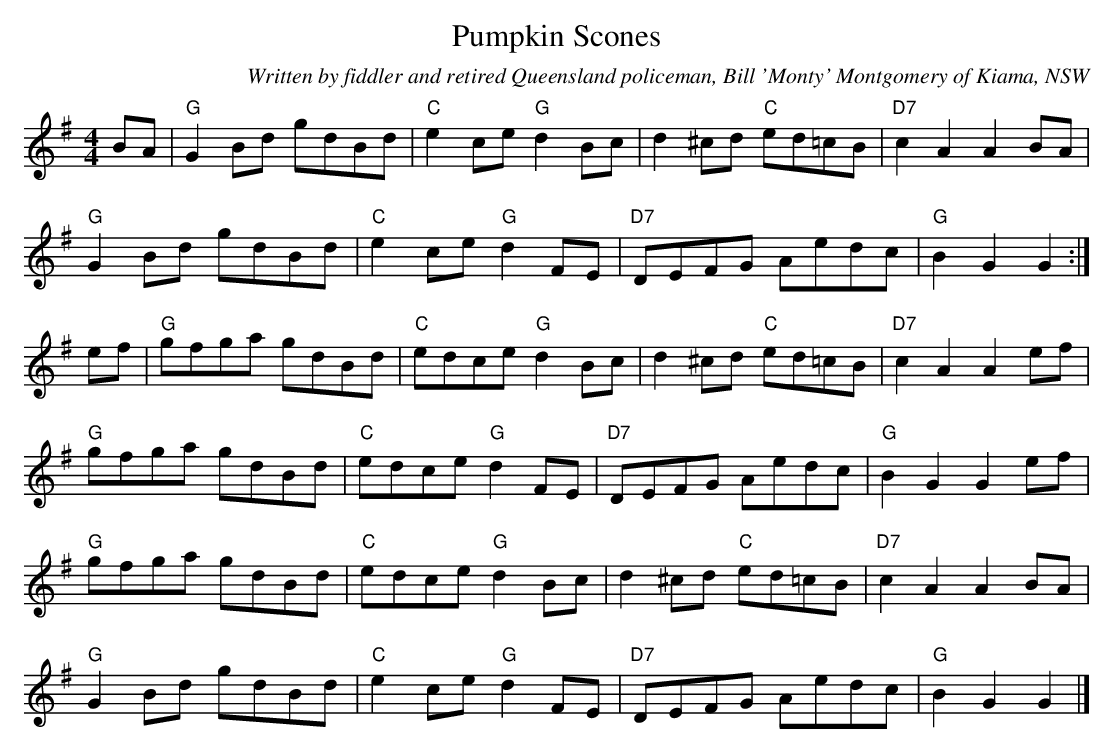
X:1
T:Pumpkin Scones
C:Written by fiddler and retired Queensland policeman, Bill 'Monty' Montgomery of Kiama, NSW
M:4/4
L:1/8
K:G
BA|"G"G2 Bd gdBd|"C"e2 ce "G"d2 Bc|d2 ^cd "C"ed=cB|"D7"c2 A2 A2 BA|
"G"G2 Bd gdBd|"C"e2 ce "G"d2FE|"D7"DEFG Aedc |"G"B2G2G2:|
ef|"G"gfga gdBd|"C"edce "G"d2Bc|d2 ^cd "C"ed=cB|"D7"c2 A2 A2 ef|
"G"gfga gdBd|"C"edce "G"d2FE|"D7"DEFG Aedc |"G"B2G2G2ef|
"G"gfga gdBd|"C"edce "G"d2Bc|d2 ^cd "C"ed=cB|"D7"c2 A2 A2 BA|
"G"G2 Bd gdBd|"C"e2 ce "G"d2FE|"D7"DEFG Aedc |"G"B2G2G2|]
